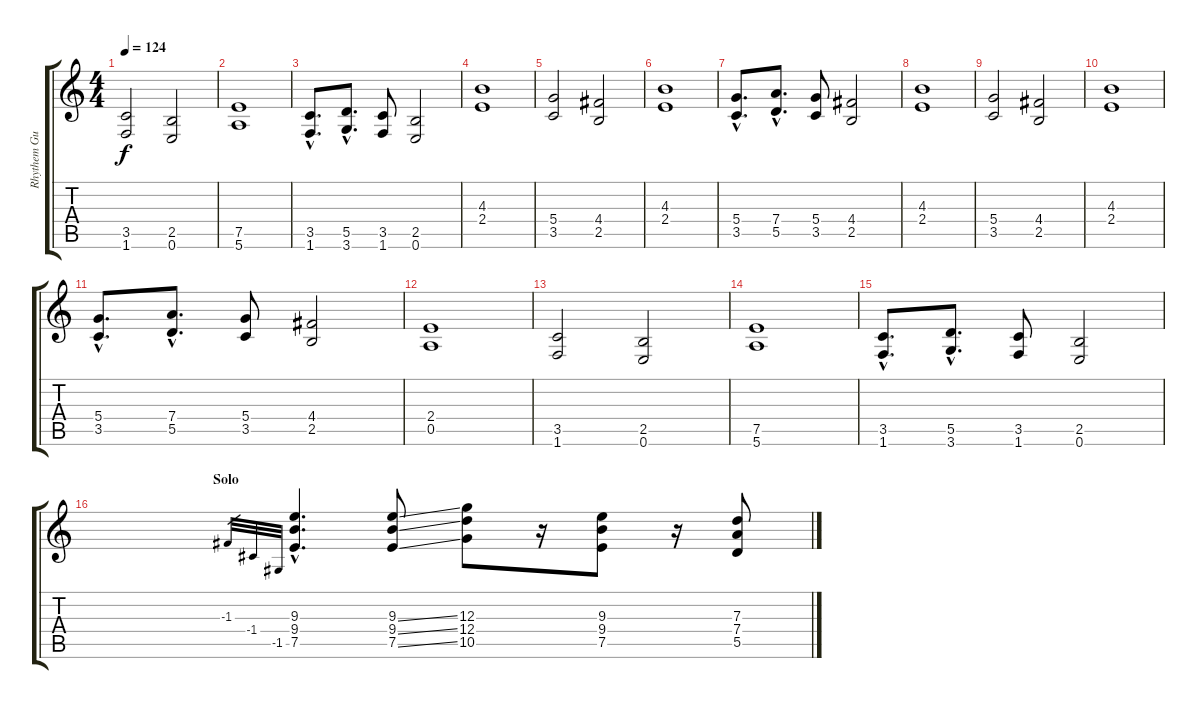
\track ("Rhythem Guit. 2" "Rhythem Gu") {instrument distortionguitar}
\staff {score tabs}
\tuning (E4 B3 G3 D3 A2 E2) {hide}
\ts (4 4)
\tempo 124
\clef g2
\ks c
(3.5 1.6).2{dy f} (2.5 0.6).2 |
(7.5 5.6).1 |
(3.5{hac} 1.6{hac}).8{d} (5.5{hac} 3.6{hac}).8{d} (3.5 1.6).8 (2.5 0.6).2 |
(4.3 2.4).1 |
(5.4 3.5).2 (4.4 2.5).2 |
(4.3 2.4).1 |
(5.4{hac} 3.5{hac}).8{d} (7.4{hac} 5.5{hac}).8{d} (5.4 3.5).8 (4.4 2.5).2 |
(4.3 2.4).1 |
(5.4 3.5).2 (4.4 2.5).2 |
(4.3 2.4).1 |
(5.4{hac} 3.5{hac}).8{d} (7.4{hac} 5.5{hac}).8{d} (5.4 3.5).8 (4.4 2.5).2 |
(2.4 0.5).1 |
(3.5 1.6).2 (2.5 0.6).2 |
(7.5 5.6).1 |
(3.5{hac} 1.6{hac}).8{d} (5.5{hac} 3.6{hac}).8{d} (3.5 1.6).8 (2.5 0.6).2 |
\section ("" "Solo")
-1.3.32{gr} -1.4.32{gr} -1.5.32{gr} (9.3{hac} 9.4{hac} 7.5{hac}).4{d} (9.3{ss} 9.4{ss} 7.5{ss}).8 (12.3 12.4 10.5).8 r.16 (9.3 9.4 7.5).8 r.16 (7.3 7.4 5.5).8
